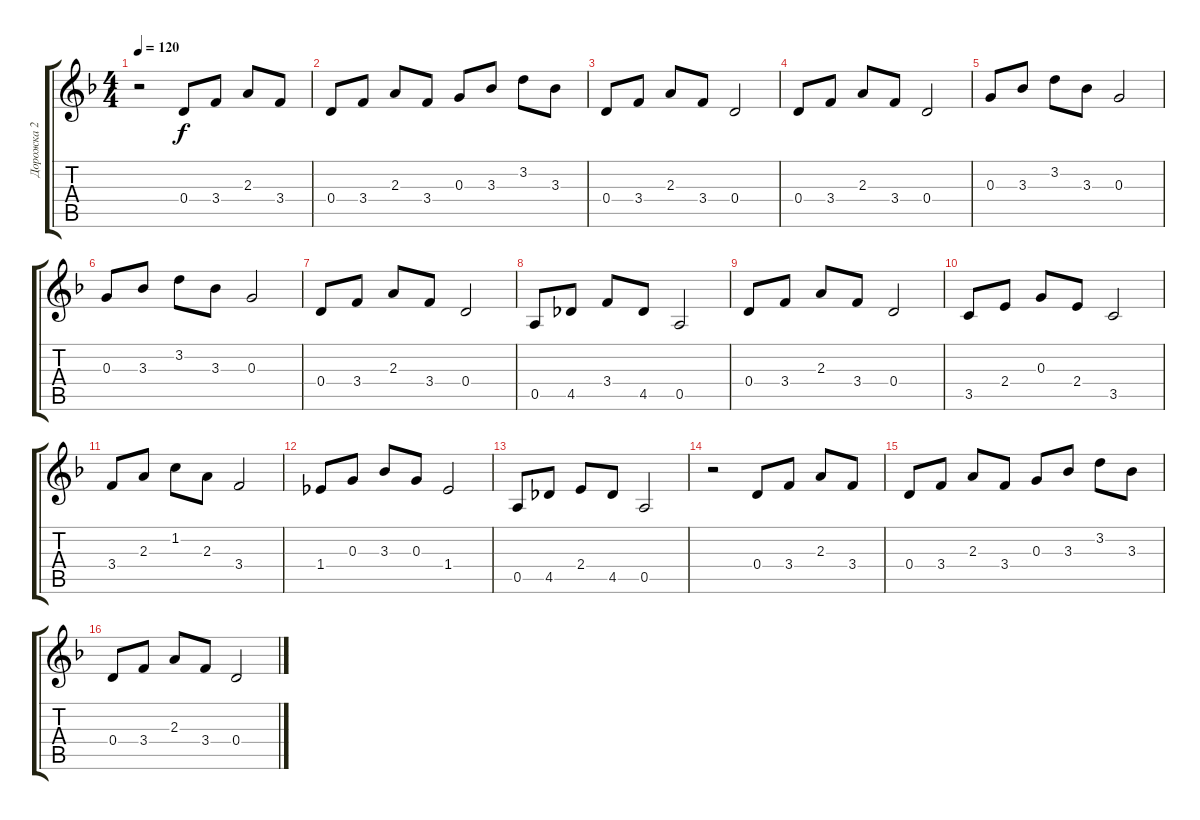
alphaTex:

\track ("Дорожка 2" "Дорожка 2") {instrument electricbasspick}
\staff {score tabs}
\tuning (E4 B3 G3 D3 A2 E2) {hide}
\ts (4 4)
\tempo 120
\clef g2
\ks dminor
r.2{dy f instrument electricbasspick} 0.4.8 3.4.8 2.3.8 3.4.8 |
0.4.8 3.4.8 2.3.8 3.4.8 0.3.8 3.3.8 3.2.8 3.3.8 |
0.4.8 3.4.8 2.3.8 3.4.8 0.4.2 |
0.4.8 3.4.8 2.3.8 3.4.8 0.4.2 |
0.3.8 3.3.8 3.2.8 3.3.8 0.3.2 |
0.3.8 3.3.8 3.2.8 3.3.8 0.3.2 |
0.4.8 3.4.8 2.3.8 3.4.8 0.4.2 |
0.5.8 4.5.8 3.4.8 4.5.8 0.5.2 |
0.4.8 3.4.8 2.3.8 3.4.8 0.4.2 |
3.5.8 2.4.8 0.3.8 2.4.8 3.5.2 |
3.4.8 2.3.8 1.2.8 2.3.8 3.4.2 |
1.4.8 0.3.8 3.3.8 0.3.8 1.4.2 |
0.5.8 4.5.8 2.4.8 4.5.8 0.5.2 |
r.2 0.4.8 3.4.8 2.3.8 3.4.8 |
0.4.8 3.4.8 2.3.8 3.4.8 0.3.8 3.3.8 3.2.8 3.3.8 |
0.4.8 3.4.8 2.3.8 3.4.8 0.4.2
